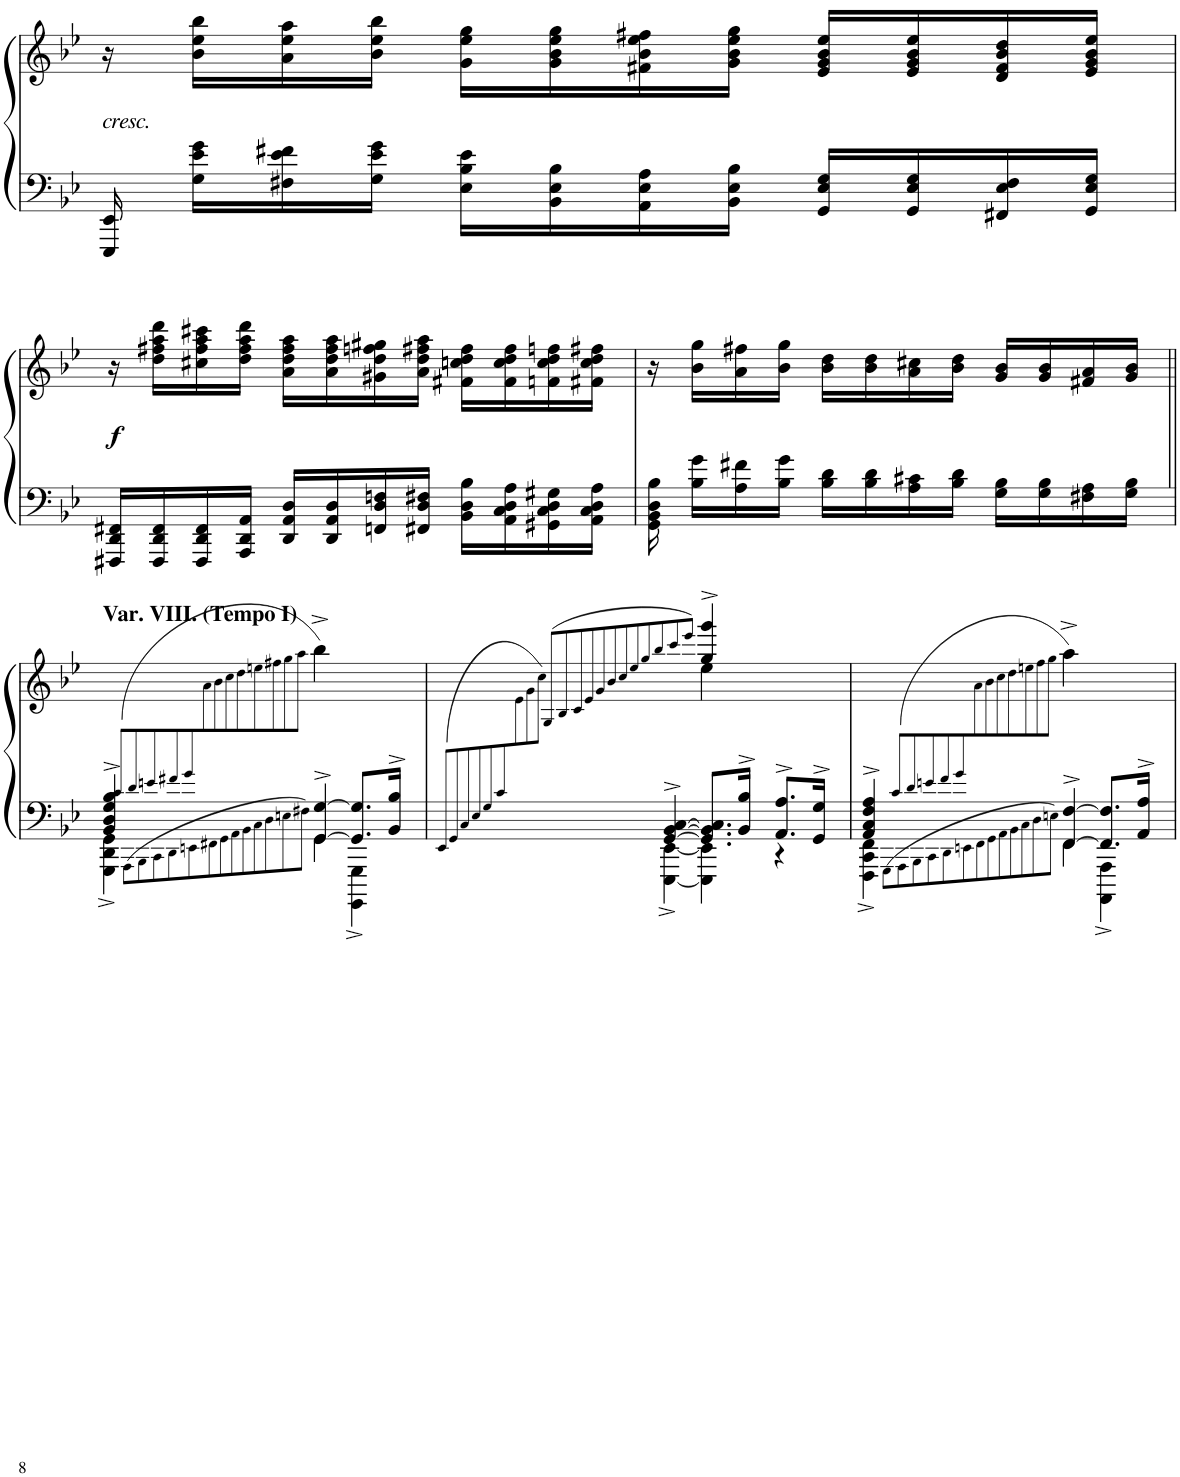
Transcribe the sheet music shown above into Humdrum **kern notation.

**kern	**kern	**dynam
*part1	*part1	*part1
*staff2	*staff1	*staff1/2
*I"Piano	*	*
*I'Pno.	*	*
!!LO:PB:g=z
*clefF4	*clefG2	*
*k[b-e-]	*k[b-e-]	*
*M3/4	*M3/4	*
=62	=62	=62
!	!LO:TX:b:i:t=cresc.	!
16EEE-/ 16EE-/	16r	.
16G\ 16e-\ 16g\LL	16b-\ 16ee-\ 16bb-\LL	.
16F#X\ 16e-\ 16f#X\	16a\ 16ee-\ 16aa\	.
16G\ 16e-\ 16g\JJ	16b-\ 16ee-\ 16bb-\JJ	.
16E-\ 16B-\ 16e-\LL	16g\ 16ee-\ 16gg\LL	.
16BB-\ 16E-\ 16B-\	16g\ 16b-\ 16ee-\ 16gg\	.
16AA\ 16E-\ 16A\	16f#X\ 16b-\ 16ee-\ 16ff#X\	.
16BB-\ 16E-\ 16B-\JJ	16g\ 16b-\ 16ee-\ 16gg\JJ	.
16GG/ 16E-/ 16G/LL	16e-/ 16g/ 16b-/ 16ee-/LL	.
16GG/ 16E-/ 16G/	16e-/ 16g/ 16b-/ 16ee-/	.
16FF#X/ 16E-/ 16F#/	16d/ 16f#/ 16b-/ 16dd/	.
16GG/ 16E-/ 16G/JJ	16e-/ 16g/ 16b-/ 16ee-/JJ	.
!!LO:LB:g=z
=63	=63	=63
!	!	!LO:DY:b
16FFF#X/ 16DD/ 16FF#X/LL	16r	f
16FFF#/ 16DD/ 16FF#/	16dd\ 16ff#X\ 16aa\ 16ddd\LL	.
16FFF#/ 16DD/ 16FF#/	16cc#X\ 16ff#\ 16aa\ 16ccc#X\	.
16AAA/ 16DD/ 16AA/JJ	16dd\ 16ff#\ 16aa\ 16ddd\JJ	.
16DD/ 16AA/ 16D/LL	16a\ 16dd\ 16ff#\ 16aa\LL	.
16DD/ 16AA/ 16D/	16a\ 16dd\ 16ff#\ 16aa\	.
16FFn/ 16D/ 16Fn/	16g#X\ 16dd\ 16ffn\ 16gg#X\	.
16FF#X/ 16D/ 16F#X/JJ	16a\ 16dd\ 16ff#X\ 16aa\JJ	.
16BB-\ 16D\ 16B-\LL	16f#X\ 16ccn\ 16dd\ 16ff#\LL	.
16AA\ 16C\ 16D\ 16A\	16f#\ 16cc\ 16dd\ 16ff#\	.
16GG#X\ 16C\ 16D\ 16G#X\	16fn\ 16cc\ 16dd\ 16ffn\	.
16AA\ 16C\ 16D\ 16A\JJ	16f#X\ 16cc\ 16dd\ 16ff#X\JJ	.
=64	=64	=64
16GG\ 16BB-\ 16D\ 16B-\	16r	.
16B-\ 16g\LL	16b-\ 16gg\LL	.
16A\ 16f#X\	16a\ 16ff#X\	.
16B-\ 16g\JJ	16b-\ 16gg\JJ	.
16B-\ 16d\LL	16b-\ 16dd\LL	.
16B-\ 16d\	16b-\ 16dd\	.
16A\ 16c#X\	16a\ 16cc#X\	.
16B-\ 16d\JJ	16b-\ 16dd\JJ	.
16G\ 16B-\LL	16g/ 16b-/LL	.
16G\ 16B-\	16g/ 16b-/	.
16F#X\ 16A\	16f#X/ 16a/	.
16G\ 16B-\JJ	16g/ 16b-/JJ	.
!!LO:LB:g=z
=65||	=65||	=65||
*^	*	*
*	*^	*	*
!	!	!	!LO:TX:a:B:t=Var. VIII. (Tempo I)	!
4ryy	4BB-/^ 4D/^ 4G/^ 4B-/^	4GGG\^ 4DD\^ 4GG\^	4ryy	.
.	8qAAA\L	.	.	.
.	8qBBB-\	.	.	.
.	8qCC\	.	.	.
.	8qDD\	.	.	.
.	8qEEn\	.	.	.
.	8qFF#X\	.	8qa\	.
.	8qGG\	.	8qb-\	.
.	8qAA\	.	8qcc\	.
(8qc/L	8qBB-\	.	8qdd\	.
8qd/	8qC\	.	8qeen\	.
8qen/	8qD\	.	8qff#X\	.
8qf#X/	8qEn\	.	8qgg\	.
8qg/	8qF#X\J	.	8qaa\J	.
2ryy	[4GG/^ [4G/^	4GG\	4bb-^\)	.
.	8.GG/] 8.G/]L	4GGGG\^ 4GGG\^	4ryy	.
.	16BB-/^ 16B-/^Jk	.	.	.
=66	=66	=66	=66	=66
*	*	*	*^	*
4ryy	[4GG/^ [4BB-/^ [4C/^	[4EEE-\^ [4EE-\^	4ryy	4ryy	.
.	.	.	(8qG/L	.	.
.	.	.	8qB-/	.	.
.	.	.	8qc/	.	.
.	.	.	8qe-/	.	.
.	.	.	8qg/	.	.
.	.	.	8qb-/	.	.
8qEE-/L)	.	.	8qcc/	.	.
8qGG/	.	.	8qee-/	.	.
8qC/	.	.	8qgg/	.	.
8qE-/	.	.	8qbb-/	8qe-\	.
8qG/	.	.	8qccc/	8qg\	.
8qc/	.	.	8qeee-/J)	(8qcc\J	.
2ryy	8.GG/] 8.BB-/] 8.C/]L	4EEE-\] 4EE-\]	4gg/^ 4ggg/^	4ee-\	.
.	16BB-/^ 16B-/^Jk	.	.	.	.
.	8.AA/^ 8.A/^L	4r	4ryy	4ryy	.
.	16GG/^ 16G/^Jk	.	.	.	.
*	*	*	*v	*v	*
=67	=67	=67	=67	=67
4ryy	4AA/^ 4C/^ 4F/^ 4A/^	4FFF\^ 4CC\^ 4FF\^	4ryy	.
.	8qGGG\L	.	.	.
.	8qAAA\	.	.	.
.	8qBBB-\	.	.	.
.	8qCC\	.	.	.
.	8qDD\	.	.	.
.	8qEEn\	.	.	.
.	8qFF\	.	8qa\	.
.	8qGG\	.	8qb-\	.
(8qc/L	8qAA\	.	8qcc\	.
8qd/	8qBB-\	.	8qdd\	.
8qen/	8qC\	.	8qeen\	.
8qf/	8qD\	.	8qff\	.
8qg/	8qEn\J	.	8qgg\J	.
2ryy	[4FF/^ [4F/^	4FF\	4aa^\)	.
.	8.FF/] 8.F/]L	4AAAA\^ 4AAA\^	4ryy	.
.	16AA/^ 16A/^Jk	.	.	.
*v	*v	*v	*	*
=	=	=
*-	*-	*-
